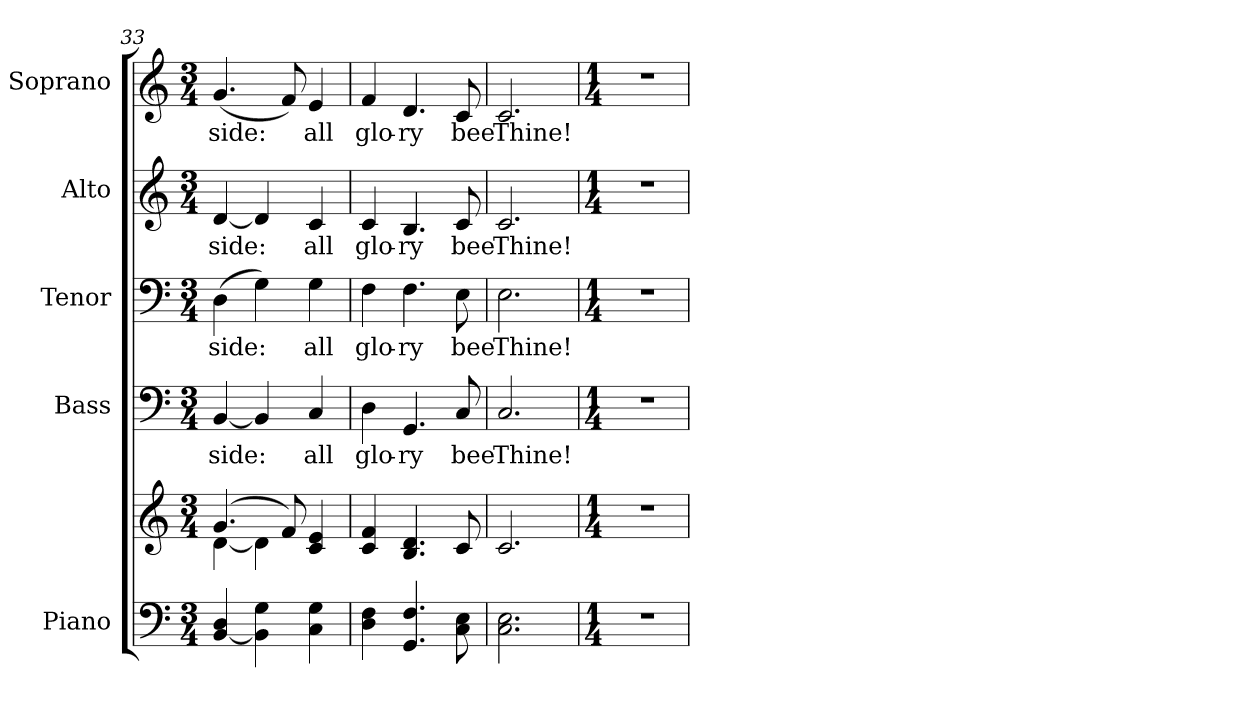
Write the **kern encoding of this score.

**kern	**kern	**kern	**text	**kern	**text	**kern	**text	**kern	**text
*part5	*part5	*part4	*part4	*part3	*part3	*part2	*part2	*part1	*part1
*staff6	*staff5	*staff4	*staff4	*staff3	*staff3	*staff2	*staff2	*staff1	*staff1
*I"Piano	*	*I"Bass	*	*I"Tenor	*	*I"Alto	*	*I"Soprano	*
*I'Pno.	*	*I'B.	*	*I'T.	*	*I'A.	*	*I'S.	*
!!LO:PB:g=z
*clefF4	*clefG2	*clefF4	*	*clefF4	*	*clefG2	*	*clefG2	*
*k[]	*k[]	*k[]	*	*k[]	*	*k[]	*	*k[]	*
*C:	*C:	*C:	*	*C:	*	*C:	*	*C:	*
*M3/4	*M3/4	*M3/4	*	*M3/4	*	*M3/4	*	*M3/4	*
=33	=33	=33	=33	=33	=33	=33	=33	=33	=33
*	*^	*	*	*	*	*	*	*	*
!	!	!	!	!LO:LY:b:color=#000000	!	!	!	!	!	!
!	!	!	!	!	!	!LO:LY:b:color=#000000	!	!	!	!
!	!	!	!	!	!	!	!	!LO:LY:b:color=#000000	!	!
!	!	!	!	!	!	!	!	!	!	!LO:LY:b:color=#000000
[<4BBi/ 4Di	(4.gi/	[<4di\	[<4BBi/	side:	(4Di\	side:	[<4di/	side:	(4.gi/	side:
4BBi\] 4Gi	.	4di\]	4BBi/]	.	4Gi\)	.	4di/]	.	.	.
.	8fi/)	.	.	.	.	.	.	.	8fi/)	.
!	!	!	!	!LO:LY:b:color=#000000	!	!	!	!	!	!
!	!	!	!	!	!	!LO:LY:b:color=#000000	!	!	!	!
!	!	!	!	!	!	!	!	!LO:LY:b:color=#000000	!	!
!	!	!	!	!	!	!	!	!	!	!LO:LY:b:color=#000000
4Ci\ 4Gi	4ci/ 4ei	4ryy	4Ci/	all	4Gi\	all	4ci/	all	4ei/	all
*	*v	*v	*	*	*	*	*	*	*	*
=34	=34	=34	=34	=34	=34	=34	=34	=34	=34
*	*^	*	*	*	*	*	*	*	*
!	!	!	!	!LO:LY:b:color=#000000	!	!	!	!	!	!
*	*v	*v	*	*	*	*	*	*	*	*
*	*^	*	*	*	*	*	*	*	*
!	!	!	!	!	!	!LO:LY:b:color=#000000	!	!	!	!
*	*v	*v	*	*	*	*	*	*	*	*
*	*^	*	*	*	*	*	*	*	*
!	!	!	!	!	!	!	!	!LO:LY:b:color=#000000	!	!
*	*v	*v	*	*	*	*	*	*	*	*
*	*^	*	*	*	*	*	*	*	*
!	!	!	!	!	!	!	!	!	!	!LO:LY:b:color=#000000
*	*v	*v	*	*	*	*	*	*	*	*
4Di\ 4Fi	4ci/ 4fi	4Di\	glo-	4Fi\	glo-	4ci/	glo-	4fi/	glo-
!	!	!	!LO:LY:b:color=#000000	!	!	!	!	!	!
!	!	!	!	!	!LO:LY:b:color=#000000	!	!	!	!
!	!	!	!	!	!	!	!LO:LY:b:color=#000000	!	!
!	!	!	!	!	!	!	!	!	!LO:LY:b:color=#000000
4.GGi/ 4.Fi	4.Bi/ 4.di	4.GGi/	-ry	4.Fi\	-ry	4.Bi/	-ry	4.di/	-ry
!	!	!	!LO:LY:b:color=#000000	!	!	!	!	!	!
!	!	!	!	!	!LO:LY:b:color=#000000	!	!	!	!
!	!	!	!	!	!	!	!LO:LY:b:color=#000000	!	!
!	!	!	!	!	!	!	!	!	!LO:LY:b:color=#000000
8Ci\ 8Ei	8ci/	8Ci/	bee	8Ei\	bee	8ci/	bee	8ci/	bee
=35	=35	=35	=35	=35	=35	=35	=35	=35	=35
!	!	!	!LO:LY:b:color=#000000	!	!	!	!	!	!
!	!	!	!	!	!LO:LY:b:color=#000000	!	!	!	!
!	!	!	!	!	!	!	!LO:LY:b:color=#000000	!	!
!	!	!	!	!	!	!	!	!	!LO:LY:b:color=#000000
2.Ci\ 2.Ei	2.ci/	2.Ci/	Thine!	2.Ei\	Thine!	2.ci/	Thine!	2.ci/	Thine!
!!LO:PB:g=z
=36	=36	=36	=36	=36	=36	=36	=36	=36	=36
*M1/4	*M1/4	*M1/4	*	*M1/4	*	*M1/4	*	*M1/4	*
!LO:N:vis=1	!LO:N:vis=1	!LO:N:vis=1	!	!LO:N:vis=1	!	!LO:N:vis=1	!	!LO:N:vis=1	!
4r	4r	4r	.	4r	.	4r	.	4r	.
=	=	=	=	=	=	=	=	=	=
*-	*-	*-	*-	*-	*-	*-	*-	*-	*-
